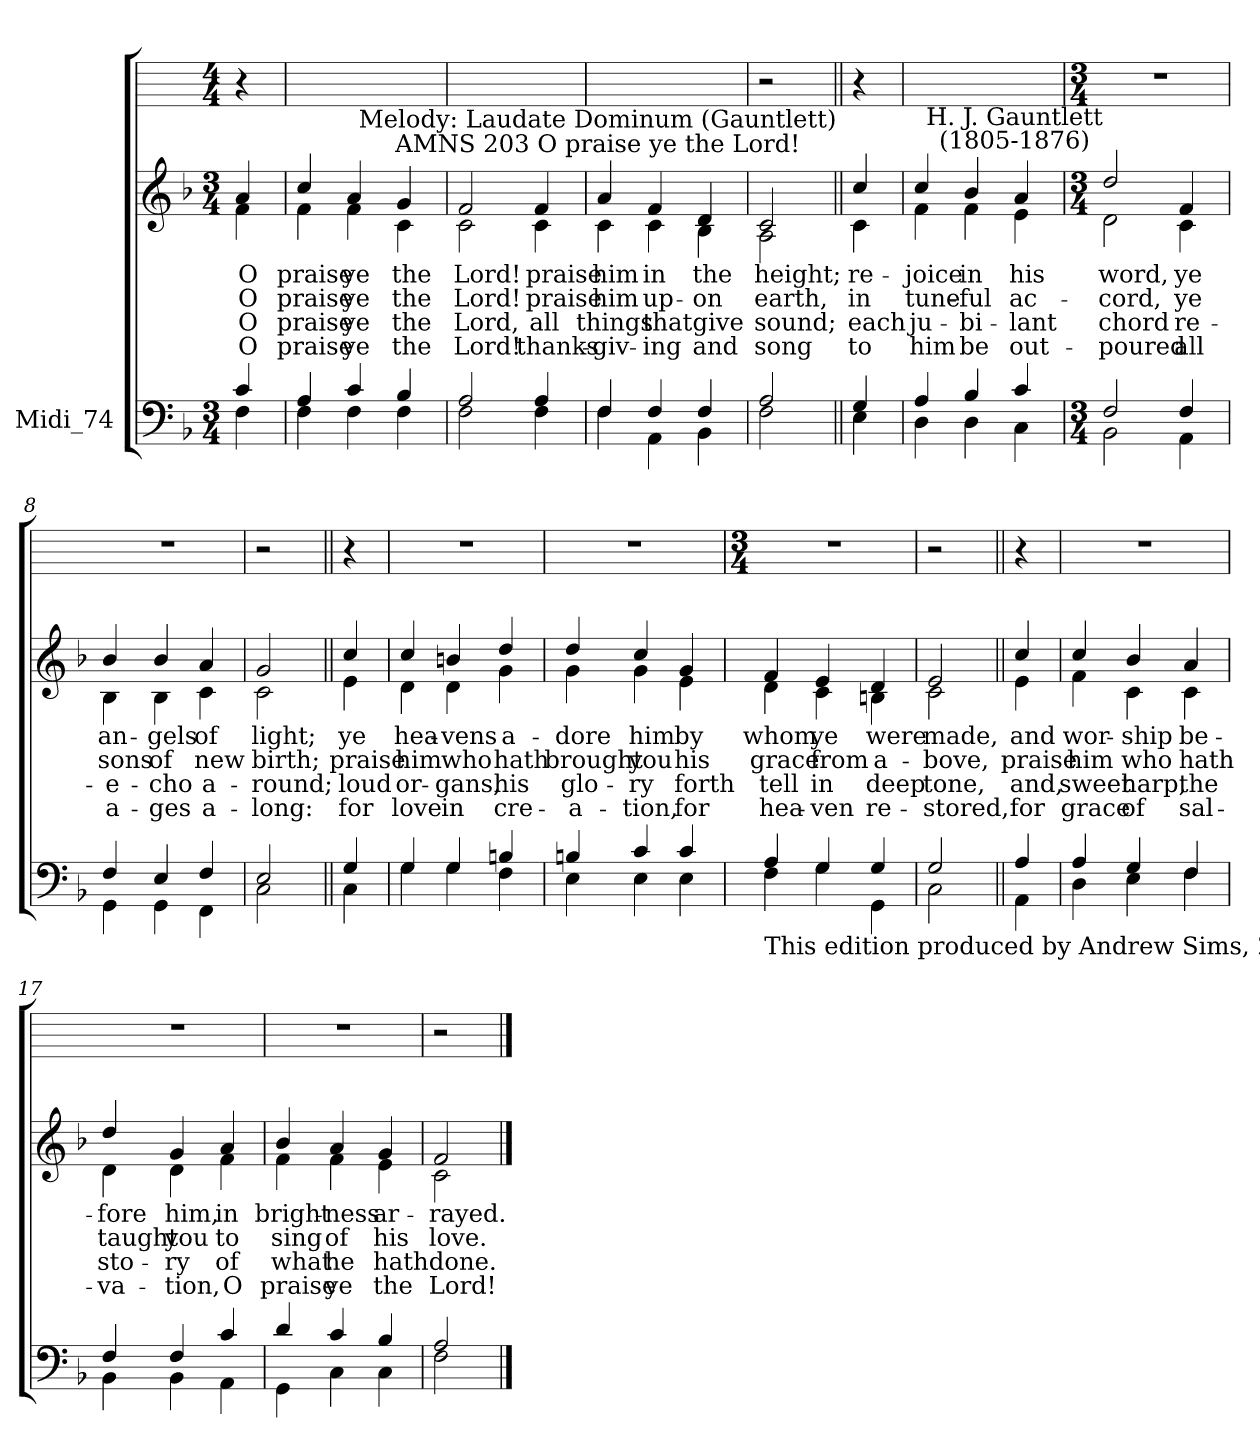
**kern	**kern	**text	**text	**text	**text	**kern
*part3	*part2	*part2	*part2	*part2	*part2	*part1
*staff3	*staff2	*staff2	*staff2	*staff2	*staff2	*staff1
*I"Midi_74	*	*	*	*	*	*
*clefF4	*clefG2	*	*	*	*	*
*k[b-]	*k[b-]	*	*	*	*	*
*F:	*F:	*	*	*	*	*
*M3/4	*M3/4	*	*	*	*	*M4/4
=	=	=	=	=	=	=
*^	*	*	*	*	*	*
!	!	!LO:TX:a:cj:t=H. W. Baker\n(1821-1877)	!	!	!	!	!
!	!	!	!LO:LY:b	!LO:LY:b	!LO:LY:b	!LO:LY:b	!
*	*	*^	*	*	*	*	*
4c/	4F\	4a/	4f\	O	O	O	O	4r
=1	=1	=1	=1	=1	=1	=1	=1	=1
!	!	!	!	!LO:LY:b	!LO:LY:b	!LO:LY:b	!LO:LY:b	!
4A/	4F\	4cc/	4f\	praise	praise	praise	praise	2.r
!	!	!	!	!LO:LY:b	!LO:LY:b	!LO:LY:b	!LO:LY:b	!
4c/	4F\	4a/	4f\	ye	ye	ye	ye	.
!	!	!	!	!LO:LY:b	!LO:LY:b	!LO:LY:b	!LO:LY:b	!
4B-/	4F\	4g/	4c\	the	the	the	the	.
=2	=2	=2	=2	=2	=2	=2	=2	=2
!	!	!	!	!LO:LY:b	!LO:LY:b	!LO:LY:b	!LO:LY:b	!
2A/	2F\	2f/	2c\	Lord!	Lord!	Lord,	Lord!	2.r
!	!	!	!	!LO:LY:b	!LO:LY:b	!LO:LY:b	!LO:LY:b	!
4A/	4F\	4f/	4c\	praise	praise	all	thanks-	.
=3	=3	=3	=3	=3	=3	=3	=3	=3
!	!	!LO:TX:a:cj:t=AMNS 203 O praise ye the Lord!	!	!	!	!	!	!
!	!	!LO:TX:a:cj:t=Melody&colon; Laudate Dominum (Gauntlett)	!	!	!	!	!	!
!	!	!	!	!LO:LY:b	!LO:LY:b	!LO:LY:b	!LO:LY:b	!
4F/	4F\	4a/	4c\	-him	him	things	giv-	2.r
!	!	!	!	!LO:LY:b	!LO:LY:b	!LO:LY:b	!LO:LY:b	!
4F/	4AA\	4f/	4c\	-in	up-	-that	ing	.
!	!	!	!	!LO:LY:b	!LO:LY:b	!LO:LY:b	!LO:LY:b	!
4F/	4BB-\	4d/	4B-\	the	on	give	and	.
=4	=4	=4	=4	=4	=4	=4	=4	=4
!	!	!	!	!LO:LY:b	!LO:LY:b	!LO:LY:b	!LO:LY:b	!
2A/	2F\	2c/	2A\	height;	earth,	sound;	song	2r
=5||	=5||	=5||	=5||	=5||	=5||	=5||	=5||	=5||
!	!	!	!	!LO:LY:b	!LO:LY:b	!LO:LY:b	!LO:LY:b	!
4G/	4E\	4cc/	4c\	re-	-in	each	to	4r
=6	=6	=6	=6	=6	=6	=6	=6	=6
!	!	!	!	!LO:LY:b	!LO:LY:b	!LO:LY:b	!LO:LY:b	!
4A/	4D\	4cc/	4f\	joice	tune-	-ju-	-him	2.r
!	!	!	!	!LO:LY:b	!LO:LY:b	!LO:LY:b	!LO:LY:b	!
4B-/	4D\	4b-/	4f\	in	ful	bi-	-be	.
!	!	!LO:TX:a:cj:t=H. J. Gauntlett\n(1805-1876)	!	!	!	!	!	!
!	!	!	!	!LO:LY:b	!LO:LY:b	!LO:LY:b	!LO:LY:b	!
4c/	4C\	4a/	4e\	his	ac-	-lant	out-	.
!!LO:LB:g=z
=7	=7	=7	=7	=7	=7	=7	=7	=7
*M3/4	*	*M3/4	*	*	*	*	*	*M3/4
!	!	!	!	!LO:LY:b	!LO:LY:b	!LO:LY:b	!LO:LY:b	!
2F/	2BB-\	2dd/	2d\	-word,	cord,	chord	poured	2.r
!	!	!	!	!LO:LY:b	!LO:LY:b	!LO:LY:b	!LO:LY:b	!
4F/	4AA\	4f/	4c\	ye	ye	re-	-all	.
=8	=8	=8	=8	=8	=8	=8	=8	=8
!	!	!	!	!LO:LY:b	!LO:LY:b	!LO:LY:b	!LO:LY:b	!
4F/	4GG\	4b-/	4B-\	an-	-sons	e-	-a-	2.r
!	!	!	!	!LO:LY:b	!LO:LY:b	!LO:LY:b	!LO:LY:b	!
4E/	4GG\	4b-/	4B-\	-gels	of	cho	ges	.
!	!	!	!	!LO:LY:b	!LO:LY:b	!LO:LY:b	!LO:LY:b	!
4F/	4FF\	4a/	4c\	of	new	a-	-a-	.
=9	=9	=9	=9	=9	=9	=9	=9	=9
!	!	!	!	!LO:LY:b	!LO:LY:b	!LO:LY:b	!LO:LY:b	!
2E/	2C\	2g/	2c\	-light;	birth;	round;	long:	2r
=10||	=10||	=10||	=10||	=10||	=10||	=10||	=10||	=10||
!	!	!	!	!LO:LY:b	!LO:LY:b	!LO:LY:b	!LO:LY:b	!
4G/	4C\	4cc/	4e\	ye	praise	loud	for	4r
=11	=11	=11	=11	=11	=11	=11	=11	=11
!	!	!	!	!LO:LY:b	!LO:LY:b	!LO:LY:b	!LO:LY:b	!
4G/	4G\	4cc/	4d\	hea-	-him	or-	-love	2.r
!	!	!	!	!LO:LY:b	!LO:LY:b	!LO:LY:b	!LO:LY:b	!
4G/	4G\	4bn/	4d\	vens	who	gans,	in	.
!	!	!	!	!LO:LY:b	!LO:LY:b	!LO:LY:b	!LO:LY:b	!
4Bn/	4F\	4dd/	4g\	a-	-hath	his	cre-	.
=12	=12	=12	=12	=12	=12	=12	=12	=12
!	!	!	!	!LO:LY:b	!LO:LY:b	!LO:LY:b	!LO:LY:b	!
4Bn/	4E\	4dd/	4g\	-dore	brought	glo-	-a-	2.r
!	!	!	!	!LO:LY:b	!LO:LY:b	!LO:LY:b	!LO:LY:b	!
4c/	4E\	4cc/	4g\	-him	you	ry	tion,	.
!	!	!	!	!LO:LY:b	!LO:LY:b	!LO:LY:b	!LO:LY:b	!
4c/	4E\	4g/	4e\	by	his	forth	for	.
!!LO:LB:g=z
=13	=13	=13	=13	=13	=13	=13	=13	=13
*	*	*	*	*	*	*	*	*M3/4
!LO:TX:b:t=This edition produced by Andrew Sims, 2020	!	!	!	!	!	!	!	!
!	!	!	!	!LO:LY:b	!LO:LY:b	!LO:LY:b	!LO:LY:b	!
4A/	4F\	4f/	4d\	whom	grace	tell	hea-	2.r
!	!	!	!	!LO:LY:b	!LO:LY:b	!LO:LY:b	!LO:LY:b	!
4G/	4G\	4e/	4c\	-ye	from	in	ven	.
!	!	!	!	!LO:LY:b	!LO:LY:b	!LO:LY:b	!LO:LY:b	!
4G/	4GG\	4d/	4Bn\	were	a-	-deep	re-	.
=14	=14	=14	=14	=14	=14	=14	=14	=14
!	!	!	!	!LO:LY:b	!LO:LY:b	!LO:LY:b	!LO:LY:b	!
2G/	2C\	2e/	2c\	-made,	bove,	tone,	stored,	2r
=15||	=15||	=15||	=15||	=15||	=15||	=15||	=15||	=15||
!	!	!	!	!LO:LY:b	!LO:LY:b	!LO:LY:b	!LO:LY:b	!
4A/	4AA\	4cc/	4e\	and	praise	and,	for	4r
=16	=16	=16	=16	=16	=16	=16	=16	=16
!	!	!	!	!LO:LY:b	!LO:LY:b	!LO:LY:b	!LO:LY:b	!
4A/	4D\	4cc/	4f\	wor-	-him	sweet	grace	2.r
!	!	!	!	!LO:LY:b	!LO:LY:b	!LO:LY:b	!LO:LY:b	!
4G/	4E\	4b-/	4c\	ship	who	harp,	of	.
!	!	!	!	!LO:LY:b	!LO:LY:b	!LO:LY:b	!LO:LY:b	!
4F/	4F\	4a/	4c\	be-	-hath	the	sal-	.
=17	=17	=17	=17	=17	=17	=17	=17	=17
!	!	!	!	!LO:LY:b	!LO:LY:b	!LO:LY:b	!LO:LY:b	!
4F/	4BB-\	4dd/	4d\	-fore	taught	sto-	-va-	2.r
!	!	!	!	!LO:LY:b	!LO:LY:b	!LO:LY:b	!LO:LY:b	!
4F/	4BB-\	4g/	4d\	-him,	you	ry	tion,	.
!	!	!	!	!LO:LY:b	!LO:LY:b	!LO:LY:b	!LO:LY:b	!
4c/	4AA\	4a/	4f\	in	to	of	O	.
=18	=18	=18	=18	=18	=18	=18	=18	=18
!	!	!	!	!LO:LY:b	!LO:LY:b	!LO:LY:b	!LO:LY:b	!
4d/	4GG\	4b-/	4f\	bright-	-sing	what	praise	2.r
!	!	!	!	!LO:LY:b	!LO:LY:b	!LO:LY:b	!LO:LY:b	!
4c/	4C\	4a/	4f\	ness	of	he	ye	.
!	!	!	!	!LO:LY:b	!LO:LY:b	!LO:LY:b	!LO:LY:b	!
4B-/	4C\	4g/	4e\	ar-	-his	hath	the	.
=19	=19	=19	=19	=19	=19	=19	=19	=19
!	!	!	!	!LO:LY:b	!LO:LY:b	!LO:LY:b	!LO:LY:b	!
2A/	2F\	2f/	2c\	rayed.	love.	done.	Lord!	2r
*v	*v	*	*	*	*	*	*	*
*	*v	*v	*	*	*	*	*
==	==	==	==	==	==	==
*-	*-	*-	*-	*-	*-	*-
